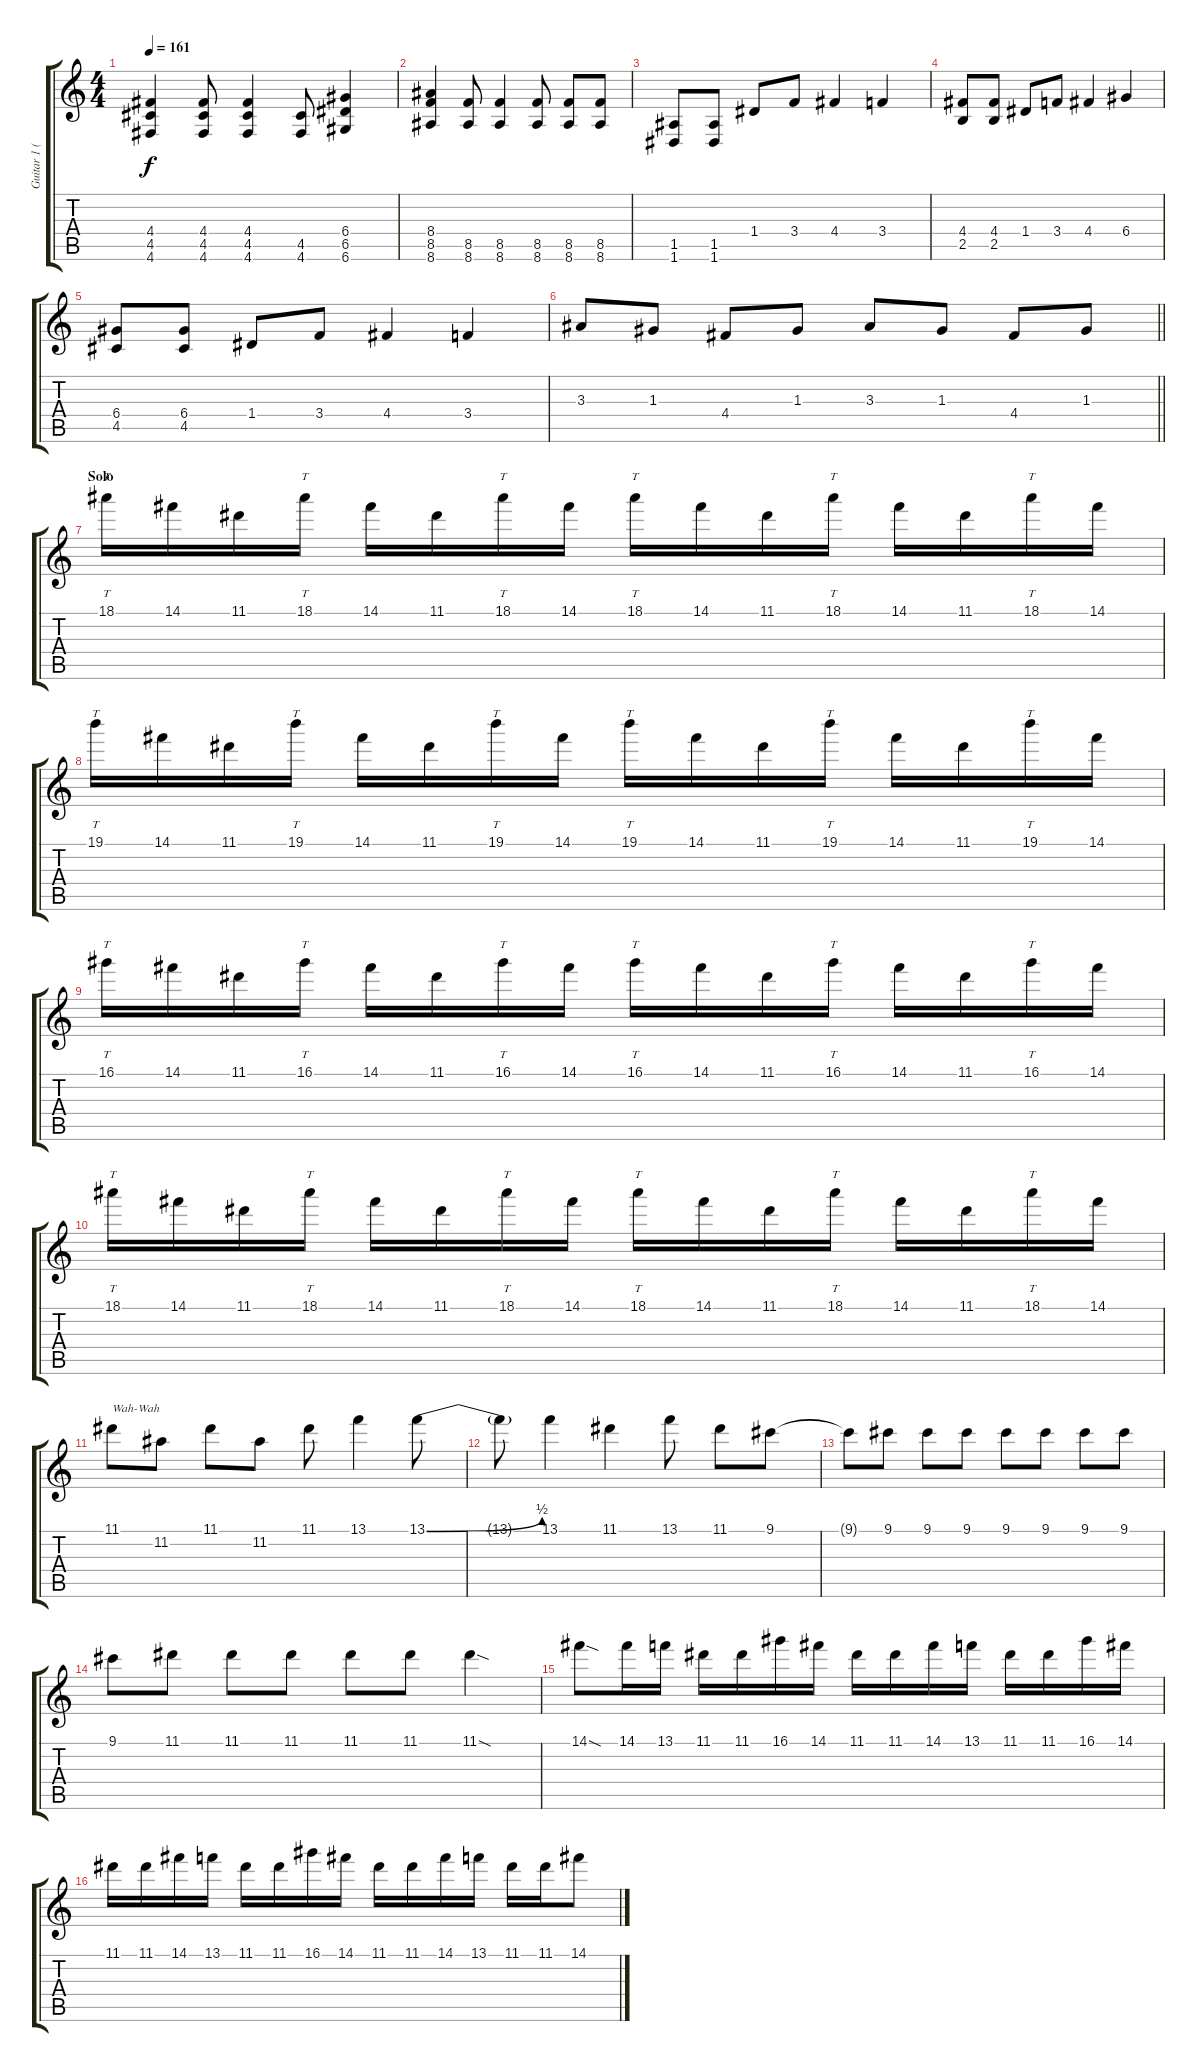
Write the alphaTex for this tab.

\track ("Guitar 1 (Lead)" "Guitar 1 (") {instrument overdrivenguitar}
\staff {score tabs}
\tuning (E4 B3 G3 D3 A2 D2) {hide}
\ts (4 4)
\tempo 161
\clef g2
\ks c
(4.4 4.5 4.6).4{dy f} (4.4 4.5 4.6).8 (4.4 4.5 4.6).4 (4.5 4.6).8 (6.4 6.5 6.6).4 |
(8.4 8.5 8.6).4 (8.5 8.6).8 (8.5 8.6).4 (8.5 8.6).8 (8.5 8.6).8 (8.5 8.6).8 |
(1.5 1.6).8 (1.5 1.6).8 1.4.8 3.4.8 4.4.4 3.4.4 |
(4.4 2.5).8 (4.4 2.5).8 1.4.8 3.4.8 4.4.4 6.4.4 |
(6.4 4.5).8 (6.4 4.5).8 1.4.8 3.4.8 4.4.4 3.4.4 |
\barLineRight lightlight
3.3.8 1.3.8 4.4.8 1.3.8 3.3.8 1.3.8 4.4.8 1.3.8 |
\section ("" "Solo")
18.1.16{tt} 14.1.16 11.1.16 18.1.16{tt} 14.1.16 11.1.16 18.1.16{tt} 14.1.16 18.1.16{tt} 14.1.16 11.1.16 18.1.16{tt} 14.1.16 11.1.16 18.1.16{tt} 14.1.16 |
19.1.16{tt} 14.1.16 11.1.16 19.1.16{tt} 14.1.16 11.1.16 19.1.16{tt} 14.1.16 19.1.16{tt} 14.1.16 11.1.16 19.1.16{tt} 14.1.16 11.1.16 19.1.16{tt} 14.1.16 |
16.1.16{tt} 14.1.16 11.1.16 16.1.16{tt} 14.1.16 11.1.16 16.1.16{tt} 14.1.16 16.1.16{tt} 14.1.16 11.1.16 16.1.16{tt} 14.1.16 11.1.16 16.1.16{tt} 14.1.16 |
18.1.16{tt} 14.1.16 11.1.16 18.1.16{tt} 14.1.16 11.1.16 18.1.16{tt} 14.1.16 18.1.16{tt} 14.1.16 11.1.16 18.1.16{tt} 14.1.16 11.1.16 18.1.16{tt} 14.1.16 |
11.1.8{txt "Wah-Wah"} 11.2.8 11.1.8 11.2.8 11.1.8 13.1.4 13.1{be (bend 0 0 60 2)}.8 |
13.1{t}.8 13.1.4 11.1.4 13.1.8 11.1.8 9.1.8 |
9.1{t}.8 9.1.8 9.1.8 9.1.8 9.1.8 9.1.8 9.1.8 9.1.8 |
9.1.8 11.1.8 11.1.8 11.1.8 11.1.8 11.1.8 11.1{sod}.4 |
14.1{sod}.8 14.1.16 13.1.16 11.1.16 11.1.16 16.1.16 14.1.16 11.1.16 11.1.16 14.1.16 13.1.16 11.1.16 11.1.16 16.1.16 14.1.16 |
11.1.16 11.1.16 14.1.16 13.1.16 11.1.16 11.1.16 16.1.16 14.1.16 11.1.16 11.1.16 14.1.16 13.1.16 11.1.16 11.1.16 14.1.8
